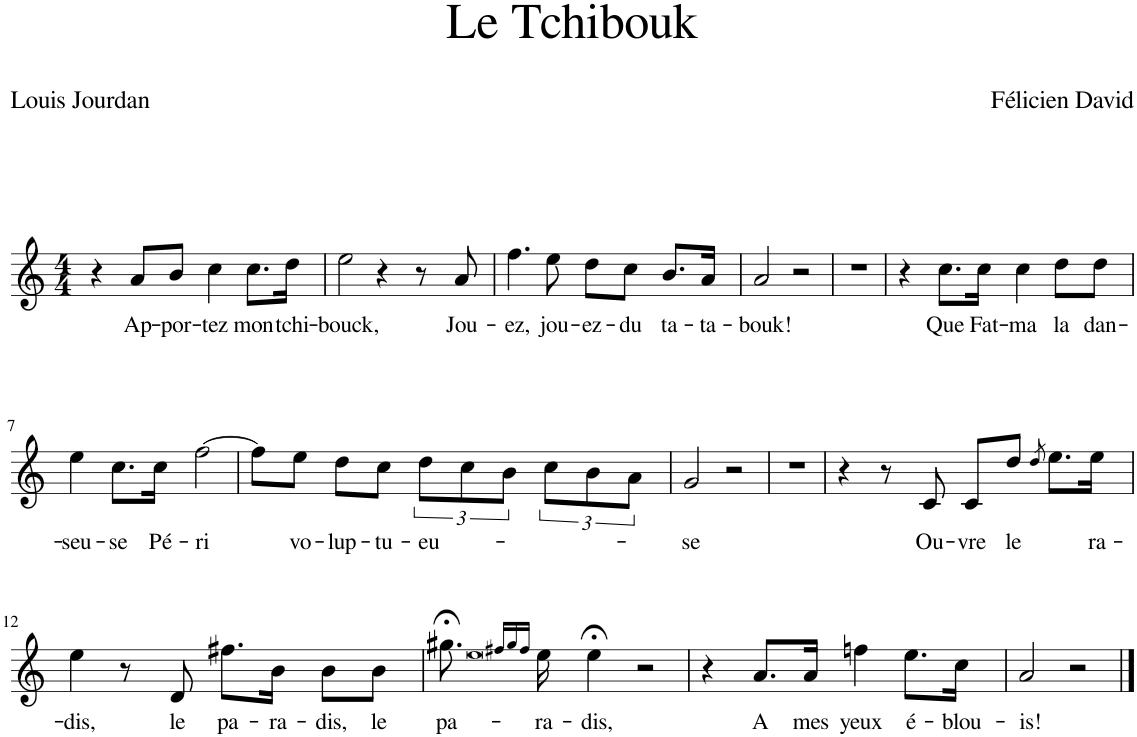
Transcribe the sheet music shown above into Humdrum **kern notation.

**kern	**text
*part1	*part1
*staff1	*staff1
*I"Piano	*
*I'Pno	*
*clefG2	*
*k[]	*
*M4/4	*
=1	=1
4r	.
!	!LO:LY:b
8a/L	Ap-
!	!LO:LY:b
8b/J	-por-
!	!LO:LY:b
4cc\	-tez
!	!LO:LY:b
8.cc\L	mon
!	!LO:LY:b
16dd\Jk	tchi-
=2	=2
!	!LO:LY:b
2ee\	-bouck,
4r	.
8r	.
!	!LO:LY:b
8a/	Jou-
=3	=3
!	!LO:LY:b
4.ff\	-ez,
!	!LO:LY:b
8ee\	jou-
!	!LO:LY:b
8dd\L	ez-
!	!LO:LY:b
8cc\J	du
!	!LO:LY:b
8.b/L	ta-
!	!LO:LY:b
16a/Jk	-ta-
=4	=4
!	!LO:LY:b
2a/	-bouk!
2r	.
=5	=5
1r	.
=6	=6
4r	.
!	!LO:LY:b
8.cc\L	Que
!	!LO:LY:b
16cc\Jk	Fat-
!	!LO:LY:b
4cc\	-ma
!	!LO:LY:b
8dd\L	la
!	!LO:LY:b
8dd\J	dan-
!!LO:LB:g=z
=7	=7
!	!LO:LY:b
4ee\	-seu-
!	!LO:LY:b
8.cc\L	-se
!	!LO:LY:b
16cc\Jk	Pé-
!	!LO:LY:b
[2ff\	-ri
=8	=8
8ff\L]	.
!	!LO:LY:b
8ee\J	vo-
!	!LO:LY:b
8dd\L	-lup-
!	!LO:LY:b
8cc\J	-tu-
!	!LO:LY:b
12dd\L	-eu-
12cc\	.
12b\J	.
12cc\L	.
12b\	.
12a\J	.
=9	=9
!	!LO:LY:b
2g/	-se
2r	.
=10	=10
1r	.
=11	=11
4r	.
8r	.
!	!LO:LY:b
8c/	Ou-
!	!LO:LY:b
8c/L	-vre
!	!LO:LY:b
8dd/J	le
8qdd/	.
8.ee\L	.
!	!LO:LY:b
16ee\Jk	-ra-
!!LO:LB:g=z
=12	=12
!	!LO:LY:b
4ee\	-dis,
8r	.
!	!LO:LY:b
8d/	le
!	!LO:LY:b
8.ff#X\L	pa-
!	!LO:LY:b
16b\Jk	-ra-
!	!LO:LY:b
8b\L	-dis,
!	!LO:LY:b
8b\J	le
=13	=13
!	!LO:LY:b
8.gg#X;<\	pa-
0qee	.
16qff#X/LL	.
16qgg#/	.
16qff#/JJ	.
!	!LO:LY:b
16ee\	-ra-
!	!LO:LY:b
4ee;<\	-dis,
2r	.
=14	=14
4r	.
!	!LO:LY:b
8.a/L	A
!	!LO:LY:b
16a/Jk	mes
!	!LO:LY:b
4ffn\	yeux
!	!LO:LY:b
8.ee\L	é-
!	!LO:LY:b
16cc\Jk	blou-
=15	=15
!	!LO:LY:b
2a/	-is!
2r	.
==	==
*-	*-
